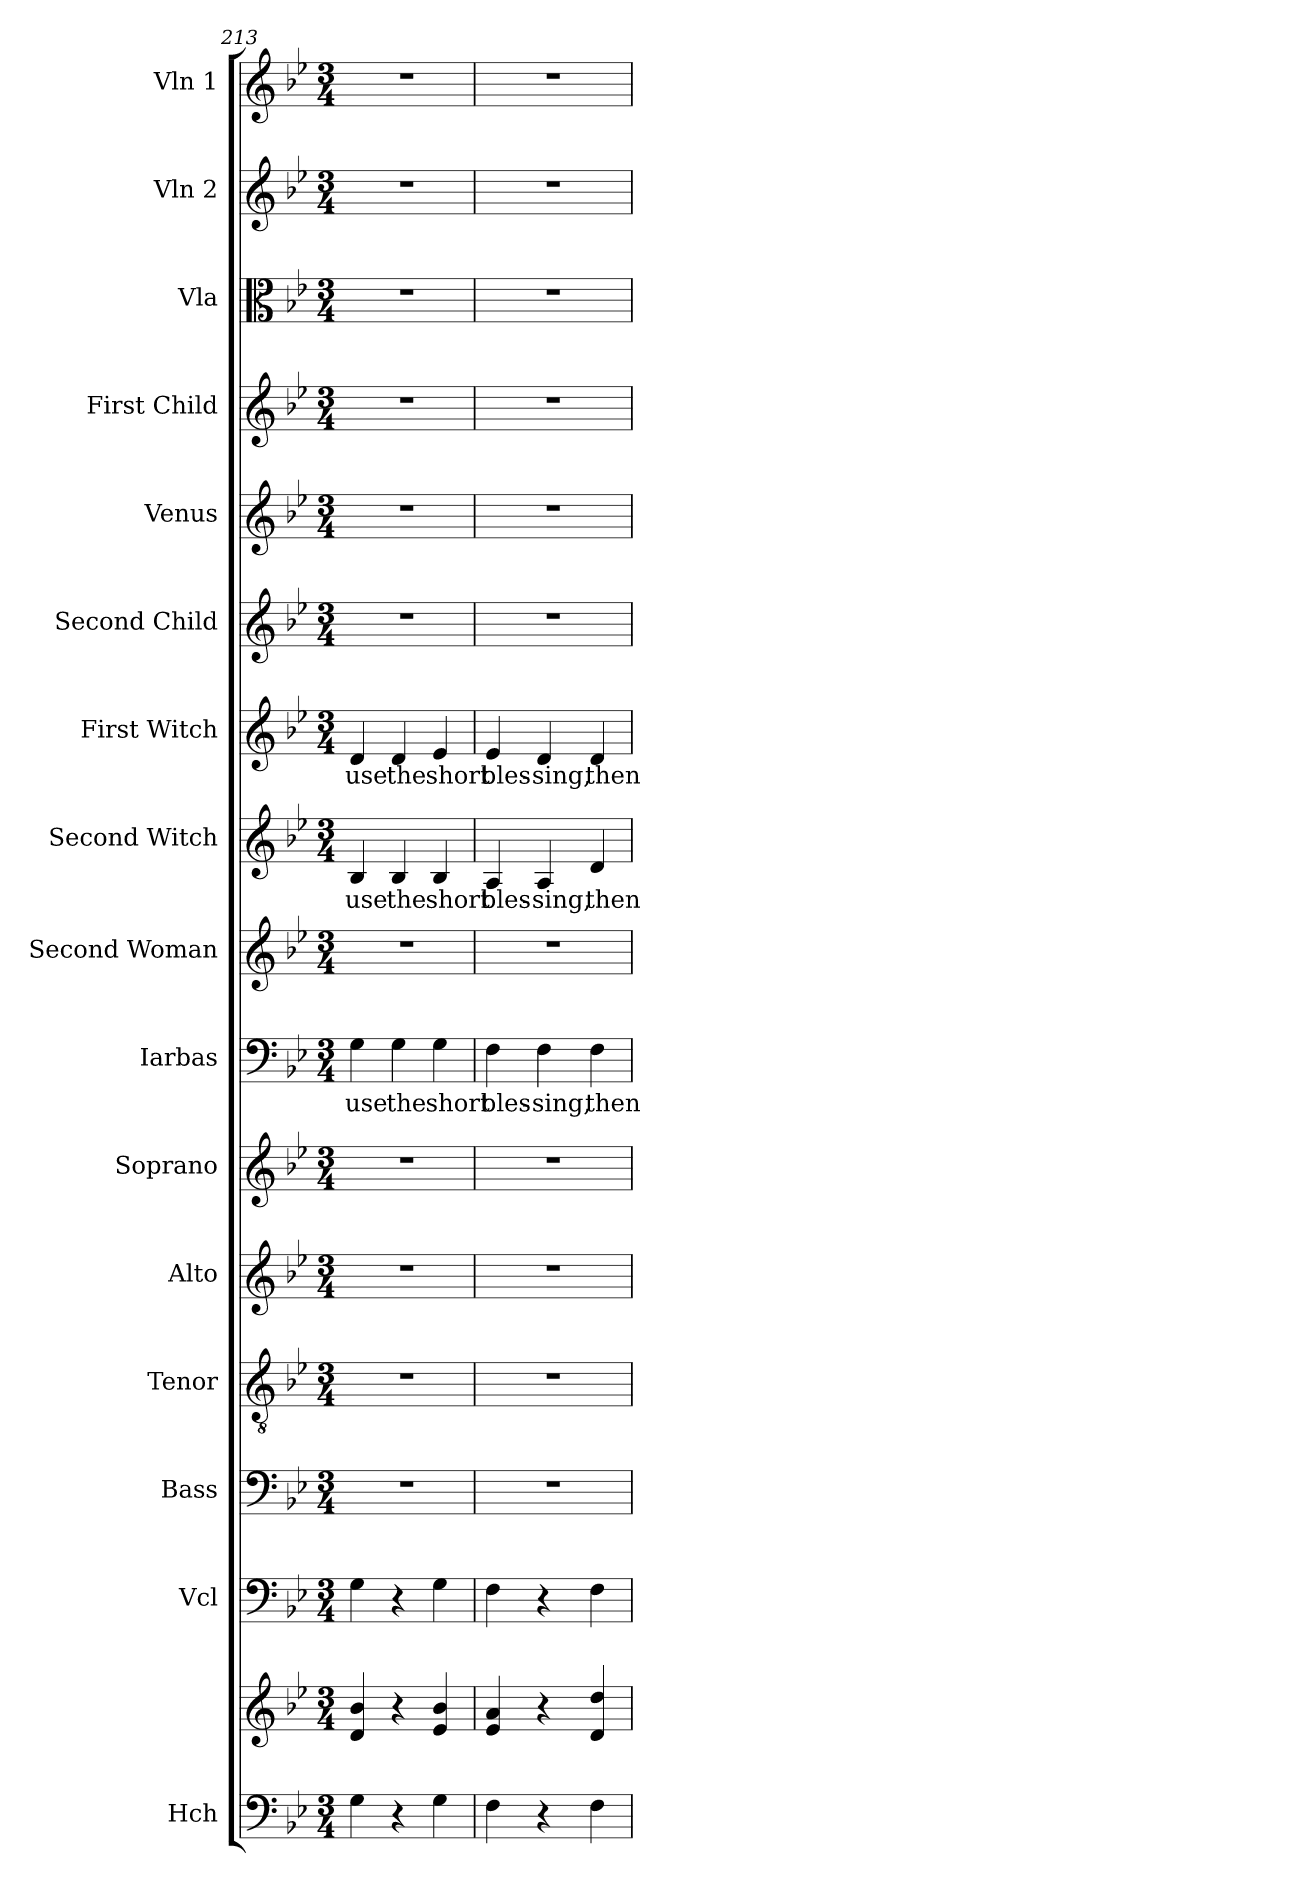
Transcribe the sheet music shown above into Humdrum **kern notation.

**kern	**kern	**kern	**kern	**kern	**kern	**kern	**kern	**text	**kern	**kern	**text	**kern	**text	**kern	**kern	**kern	**kern	**kern	**kern
*part16	*part16	*part15	*part14	*part13	*part12	*part11	*part10	*part10	*part9	*part8	*part8	*part7	*part7	*part6	*part5	*part4	*part3	*part2	*part1
*staff17	*staff16	*staff15	*staff14	*staff13	*staff12	*staff11	*staff10	*staff10	*staff9	*staff8	*staff8	*staff7	*staff7	*staff6	*staff5	*staff4	*staff3	*staff2	*staff1
*I"Hch	*	*I"Vcl	*I"Bass	*I"Tenor	*I"Alto	*I"Soprano	*I"Iarbas	*	*I"Second Woman	*I"Second Witch	*	*I"First Witch	*	*I"Second Child	*I"Venus	*I"First Child	*I"Vla	*I"Vln 2	*I"Vln 1
*I'Hch.	*	*I'Vc.	*I'B.	*I'T.	*I'A.	*I'S.	*I'I.	*	*I'2W	*I'W2.	*	*I'W1	*	*I'C2.	*I'V.	*I'C1	*I'Vla.	*I'Vln.	*I'Vln.
*clefF4	*clefG2	*clefF4	*clefF4	*clefGv2	*clefG2	*clefG2	*clefF4	*	*clefG2	*clefG2	*	*clefG2	*	*clefG2	*clefG2	*clefG2	*clefC3	*clefG2	*clefG2
*k[b-e-]	*k[b-e-]	*k[b-e-]	*k[b-e-]	*k[b-e-]	*k[b-e-]	*k[b-e-]	*k[b-e-]	*	*k[b-e-]	*k[b-e-]	*	*k[b-e-]	*	*k[b-e-]	*k[b-e-]	*k[b-e-]	*k[b-e-]	*k[b-e-]	*k[b-e-]
*M3/4	*M3/4	*M3/4	*M3/4	*M3/4	*M3/4	*M3/4	*M3/4	*	*M3/4	*M3/4	*	*M3/4	*	*M3/4	*M3/4	*M3/4	*M3/4	*M3/4	*M3/4
=213	=213	=213	=213	=213	=213	=213	=213	=213	=213	=213	=213	=213	=213	=213	=213	=213	=213	=213	=213
!	!	!	!	!	!	!	!	!LO:LY:b	!	!	!LO:LY:b	!	!LO:LY:b	!	!	!	!	!	!
4G\	4d/ 4b-/	4G\	2.r	2.r	2.r	2.r	4G\	use	2.r	4B-/	use	4d/	use	2.r	2.r	2.r	2.r	2.r	2.r
!	!	!	!	!	!	!	!	!LO:LY:b	!	!	!LO:LY:b	!	!LO:LY:b	!	!	!	!	!	!
4r	4r	4r	.	.	.	.	4G\	the	.	4B-/	the	4d/	the	.	.	.	.	.	.
!	!	!	!	!	!	!	!	!LO:LY:b	!	!	!LO:LY:b	!	!LO:LY:b	!	!	!	!	!	!
4G\	4e-/ 4b-/	4G\	.	.	.	.	4G\	short	.	4B-/	short	4e-/	short	.	.	.	.	.	.
=214	=214	=214	=214	=214	=214	=214	=214	=214	=214	=214	=214	=214	=214	=214	=214	=214	=214	=214	=214
!	!	!	!	!	!	!	!	!LO:LY:b	!	!	!LO:LY:b	!	!LO:LY:b	!	!	!	!	!	!
4F\	4e-/ 4a/	4F\	2.r	2.r	2.r	2.r	4F\	bles-	2.r	4A/	bles-	4e-/	bles-	2.r	2.r	2.r	2.r	2.r	2.r
!	!	!	!	!	!	!	!	!LO:LY:b	!	!	!LO:LY:b	!	!LO:LY:b	!	!	!	!	!	!
4r	4r	4r	.	.	.	.	4F\	-sing,	.	4A/	-sing,	4d/	-sing,	.	.	.	.	.	.
!	!	!	!	!	!	!	!	!LO:LY:b	!	!	!LO:LY:b	!	!LO:LY:b	!	!	!	!	!	!
4F\	4d/ 4dd/	4F\	.	.	.	.	4F\	then	.	4d/	then	4d/	then	.	.	.	.	.	.
=	=	=	=	=	=	=	=	=	=	=	=	=	=	=	=	=	=	=	=
*-	*-	*-	*-	*-	*-	*-	*-	*-	*-	*-	*-	*-	*-	*-	*-	*-	*-	*-	*-
